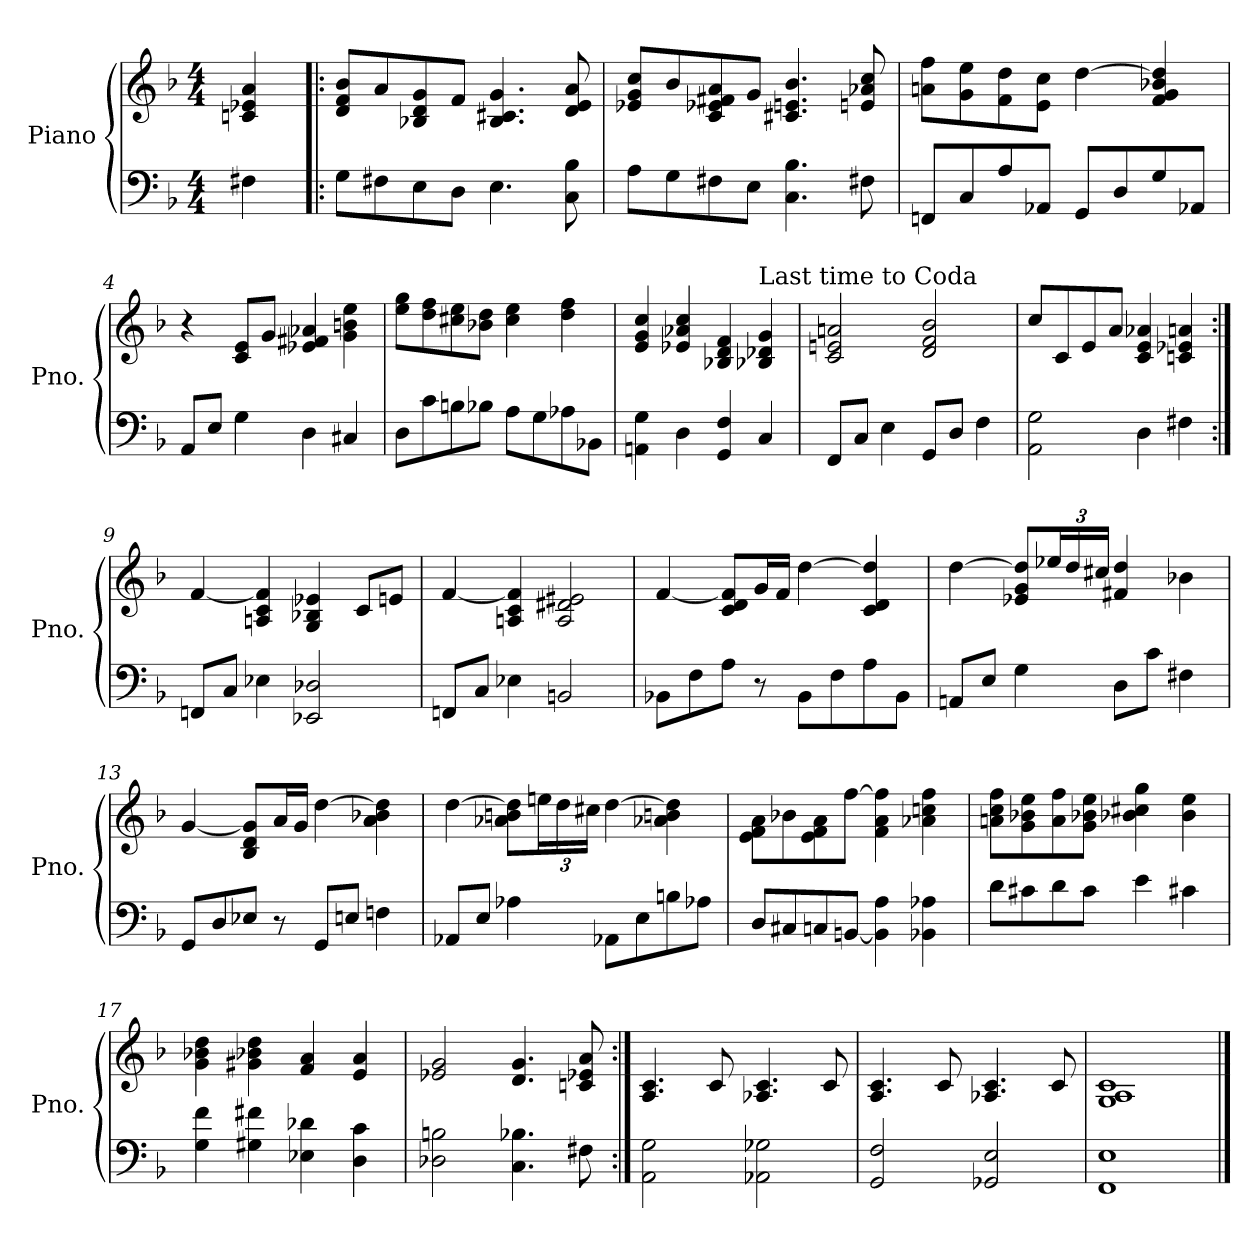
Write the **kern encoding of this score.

**kern	**kern
*part1	*part1
*staff2	*staff1
*I"Piano	*
*I'Pno.	*
*clefF4	*clefG2
*k[b-]	*k[b-]
*M4/4	*M4/4
*MM100	*MM100
=	=
4F#X\	4cn/ 4e-X/ 4a/
=1!|:	=1!|:
8G\L	8d/ 8f/ 8b-/L
8F#X\	8a/
8E\	8B-X/ 8d/ 8g/
8D\J	8f/J
4.E\	4.B-/ 4.c#X/ 4.g/
8C\ 8B-\	8d/ 8e/ 8a/
=2	=2
8A\L	8e-X/ 8g/ 8cc/L
8G\	8b-/
8F#X\	8c/ 8e-X/ 8f#X/ 8a/
8E\J	8g/J
4.C\ 4.B-\	4.c#X/ 4.en/ 4.b-/
8F#X\	8en/ 8a-X/ 8cc/
=3	=3
8FFn/L	8an\ 8ff\L
8C/	8g\ 8ee\
8A/	8f\ 8dd\
8AA-X/J	8e\ 8cc\J
8GG/L	[4dd\
8D/	.
8G/	4f/ 4g/ 4b-X/ 4dd/]
8AA-X/J	.
=4	=4
8AA/L	4r
8E/J	.
4G\	8c/ 8e/L
.	8g/J
4D\	4e-X/ 4f#X/ 4a-X/
4C#X/	4g\ 4bn\ 4ee\
!!LO:LB:g=z
=5	=5
8D\L	8ee\ 8gg\L
8c\	8dd\ 8ff\
8Bn\	8cc#X\ 8ee\
8B-X\J	8b-X\ 8dd\J
8A\L	4cc#\ 4ee\
8G\	.
8A-X\	4dd\ 4ff\
8BB-X\J	.
=6	=6
4AAn\ 4G\	4e/ 4g/ 4cc/
4D\	4e-X/ 4a-X/ 4cc/
4GG/ 4F/	4B-X/ 4d/ 4f/
!	!LO:TX:a:t=Last time to Coda
4C/	4B-X/ 4d-X/ 4g/
=7	=7
8FF/L	2c/ 2en/ 2an/
8C/J	.
4E\	.
8GG/L	2d/ 2f/ 2b-/
8D/J	.
4F\	.
=8	=8
2AA\ 2G\	8cc/L
.	8c/
.	8e/
.	8a/J
4D\	4c/ 4e/ 4a-X/
4F#X\	4cn/ 4e-X/ 4an/
=9:|!	=9:|!
8FFn/L	[4f/
8C/J	.
4E-X\	4An/ 4c/ 4f/]
2EE-X/ 2D-X/	4G/ 4B-X/ 4e-X/
.	8c/L
.	8en/J
!!LO:LB:g=z
=10	=10
8FFn/L	[4f/
8C/J	.
4E-X\	4An/ 4c/ 4f/]
2BBn/	2A/ 2d#X/ 2e#X/
=11	=11
8BB-X\L	[4f/
8F\	.
8A\J	8c/ 8d/ 8f/]L
8r	16g/L
.	16f/JJ
8BB-\L	[4dd\
8F\	.
8A\	4c/ 4d/ 4dd/]
8BB-\J	.
=12	=12
8AAn/L	[4dd\
8E/J	.
4G\	8e-X/ 8g/ 8dd/]L
*	*Xbrackettup
.	24ee-X/L
.	24dd/
.	24cc#X/JJ
8D\L	4f#X/ 4dd/
8c\J	.
4F#X\	4b-X\
=13	=13
8GG/L	[4g/
8D/	.
8E-X/J	8B-/ 8d/ 8g/]L
8r	16a/L
.	16g/JJ
8GG/L	[4dd\
8En/J	.
4Fn\	4a\ 4b-X\ 4dd\]
!!LO:LB:g=z
=14	=14
8AA-X/L	[4dd\
8E/J	.
4A-X\	8a-X\ 8bn\ 8dd\]L
.	24een\L
.	24dd\
.	24cc#X\JJ
8AA-X\L	[4dd\
8E\	.
8Bn\	4a-X\ 4bn\ 4dd\]
8A-X\J	.
=15	=15
8D/L	8e\ 8f\ 8a\L
8C#X/	8b-X\
8Cn/	8e\ 8f\ 8a\
[8BBn/J	[8ff\J
4BB\] 4A\	4f\ 4a\ 4ff\]
4BB-X\ 4A-X\	4a-X\ 4ccn\ 4ff\
=16	=16
8d\L	8an\ 8cc\ 8ff\L
8c#X\	8g\ 8b-X\ 8ee\
8d\	8a\ 8ff\
8c#\J	8g\ 8b-X\ 8ee\J
4e\	4b-X\ 4cc#X\ 4gg\
4c#X\	4b-\ 4ee\
=17	=17
4G\ 4f\	4g\ 4b-X\ 4dd\
4G#X\ 4f#X\	4g#X\ 4b-X\ 4dd\
4E-X\ 4d-X\	4f/ 4a/
4D\ 4c\	4e/ 4a/
!!LO:LB:g=z
=18	=18
2D-X\ 2Bn\	2e-X/ 2g/
4.C\ 4.B-X\	4.d/ 4.g/
8F#X\	8cn/ 8e-X/ 8a/
=19:|!	=19:|!
2AA\ 2G\	4.A/ 4.c/
.	8c/
2AA-X\ 2G-X\	4.A-X/ 4.c/
.	8c/
=20	=20
2GG/ 2F/	4.A/ 4.c/
.	8c/
2GG-X/ 2E/	4.A-X/ 4.c/
.	8c/
=21	=21
1FF 1E	1G 1A 1c
==	==
*-	*-
